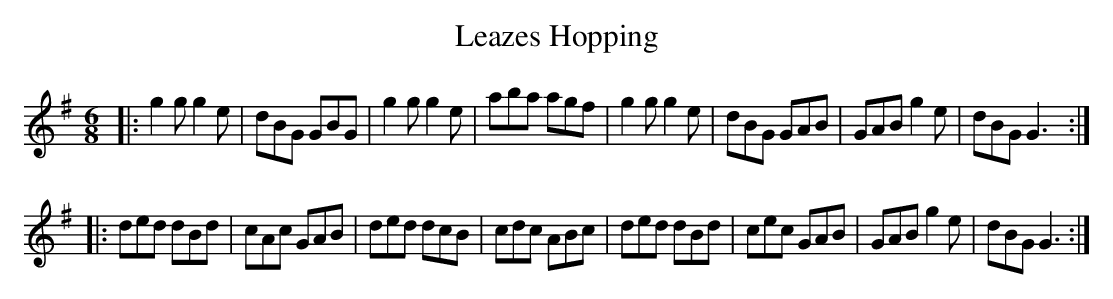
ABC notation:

X:1
T:Leazes Hopping
M:6/8
L:1/8
K:G
|:\
g2g g2e | dBG GBG |\
g2g g2e | aba agf |\
g2g g2e | dBG GAB |\
GAB g2e | dBG  G3 :|
|:\
ded dBd | cAc GAB |\
ded dcB | cdc ABc |\
ded dBd | cec GAB |\
GAB g2e | dBG G3 :|
